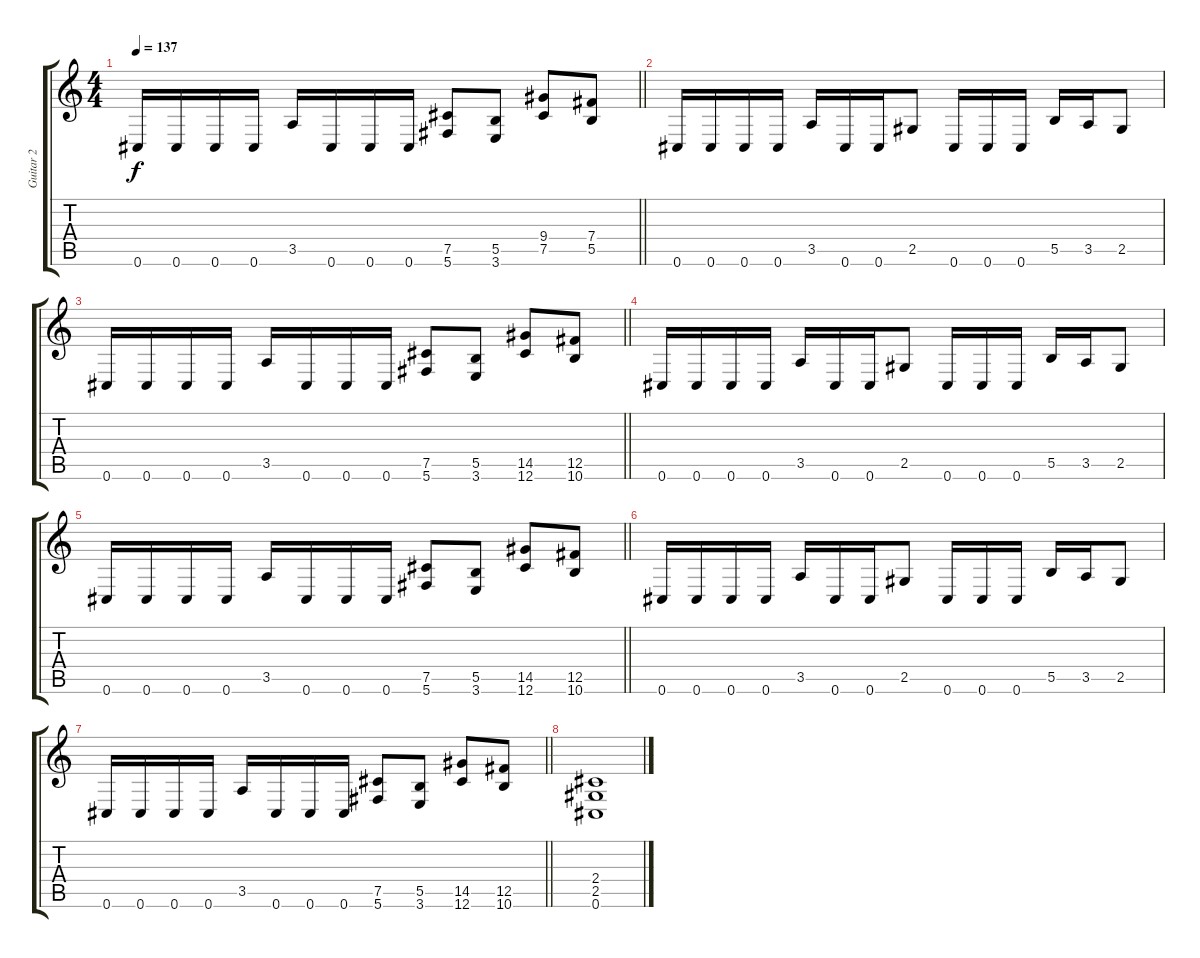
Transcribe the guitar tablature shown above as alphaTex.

\track ("Guitar 2" "Guitar 2") {instrument overdrivenguitar}
\staff {score tabs}
\tuning (Db4 Ab3 E3 B2 Gb2 Db2) {hide}
\ts (4 4)
\tempo 137
\clef g2
\barLineRight lightlight
\ks c
0.6.16{dy f} 0.6.16 0.6.16 0.6.16 3.5.16 0.6.16 0.6.16 0.6.16 (7.5 5.6).8 (5.5 3.6).8 (9.4 7.5).8 (7.4 5.5).8 |
0.6.16 0.6.16 0.6.16 0.6.16 3.5.16 0.6.16 0.6.16 2.5.8 0.6.16 0.6.16 0.6.16 5.5.16 3.5.16 2.5.8 |
\barLineRight lightlight
0.6.16 0.6.16 0.6.16 0.6.16 3.5.16 0.6.16 0.6.16 0.6.16 (7.5 5.6).8 (5.5 3.6).8 (14.5 12.6).8 (12.5 10.6).8 |
0.6.16 0.6.16 0.6.16 0.6.16 3.5.16 0.6.16 0.6.16 2.5.8 0.6.16 0.6.16 0.6.16 5.5.16 3.5.16 2.5.8 |
\barLineRight lightlight
0.6.16 0.6.16 0.6.16 0.6.16 3.5.16 0.6.16 0.6.16 0.6.16 (7.5 5.6).8 (5.5 3.6).8 (14.5 12.6).8 (12.5 10.6).8 |
0.6.16 0.6.16 0.6.16 0.6.16 3.5.16 0.6.16 0.6.16 2.5.8 0.6.16 0.6.16 0.6.16 5.5.16 3.5.16 2.5.8 |
\barLineRight lightlight
0.6.16 0.6.16 0.6.16 0.6.16 3.5.16 0.6.16 0.6.16 0.6.16 (7.5 5.6).8 (5.5 3.6).8 (14.5 12.6).8 (12.5 10.6).8 |
(2.4 2.5 0.6).1
